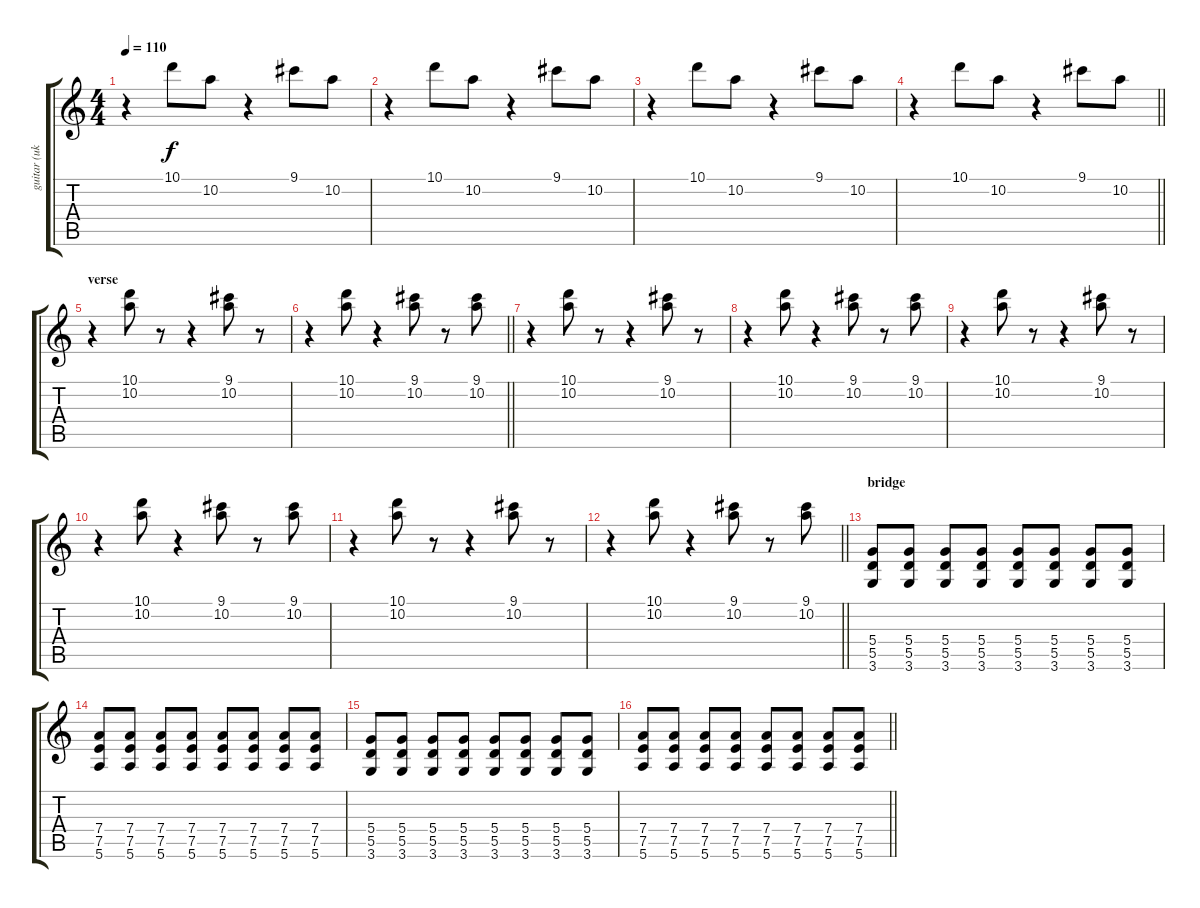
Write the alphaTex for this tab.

\track ("guitar (uki)" "guitar (uk") {instrument distortionguitar}
\staff {score tabs}
\tuning (E4 B3 G3 D3 A2 E2) {hide}
\ts (4 4)
\tempo 110
\clef g2
\ks c
r.4{dy f} 10.1.8 10.2.8 r.4 9.1.8 10.2.8 |
r.4 10.1.8 10.2.8 r.4 9.1.8 10.2.8 |
r.4 10.1.8 10.2.8 r.4 9.1.8 10.2.8 |
\barLineRight lightlight
r.4 10.1.8 10.2.8 r.4 9.1.8 10.2.8 |
\section ("" "verse")
r.4 (10.1 10.2).8 r.8 r.4 (9.1 10.2).8 r.8 |
\barLineRight lightlight
r.4 (10.1 10.2).8 r.4 (9.1 10.2).8 r.8 (9.1 10.2).8 |
r.4 (10.1 10.2).8 r.8 r.4 (9.1 10.2).8 r.8 |
r.4 (10.1 10.2).8 r.4 (9.1 10.2).8 r.8 (9.1 10.2).8 |
r.4 (10.1 10.2).8 r.8 r.4 (9.1 10.2).8 r.8 |
r.4 (10.1 10.2).8 r.4 (9.1 10.2).8 r.8 (9.1 10.2).8 |
r.4 (10.1 10.2).8 r.8 r.4 (9.1 10.2).8 r.8 |
\barLineRight lightlight
r.4 (10.1 10.2).8 r.4 (9.1 10.2).8 r.8 (9.1 10.2).8 |
\section ("" "bridge")
(5.4 5.5 3.6).8 (5.4 5.5 3.6).8 (5.4 5.5 3.6).8 (5.4 5.5 3.6).8 (5.4 5.5 3.6).8 (5.4 5.5 3.6).8 (5.4 5.5 3.6).8 (5.4 5.5 3.6).8 |
(7.4 7.5 5.6).8 (7.4 7.5 5.6).8 (7.4 7.5 5.6).8 (7.4 7.5 5.6).8 (7.4 7.5 5.6).8 (7.4 7.5 5.6).8 (7.4 7.5 5.6).8 (7.4 7.5 5.6).8 |
(5.4 5.5 3.6).8 (5.4 5.5 3.6).8 (5.4 5.5 3.6).8 (5.4 5.5 3.6).8 (5.4 5.5 3.6).8 (5.4 5.5 3.6).8 (5.4 5.5 3.6).8 (5.4 5.5 3.6).8 |
\barLineRight lightlight
(7.4 7.5 5.6).8 (7.4 7.5 5.6).8 (7.4 7.5 5.6).8 (7.4 7.5 5.6).8 (7.4 7.5 5.6).8 (7.4 7.5 5.6).8 (7.4 7.5 5.6).8 (7.4 7.5 5.6).8
